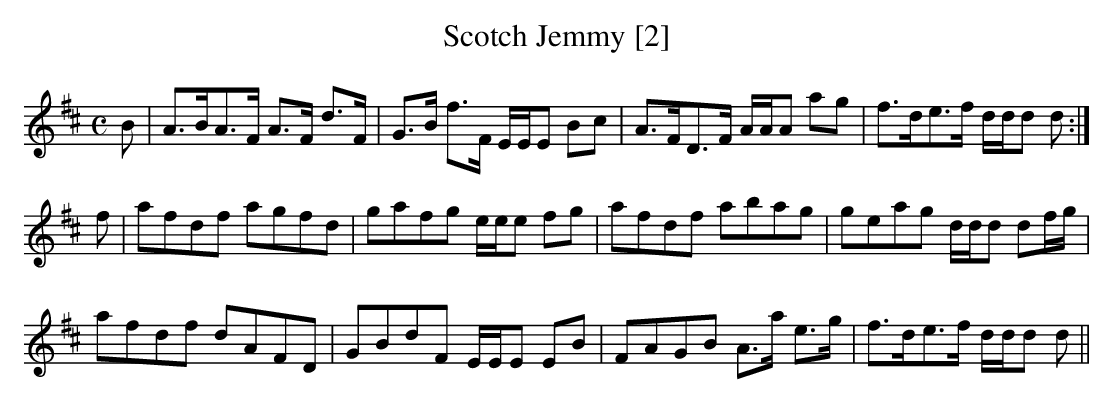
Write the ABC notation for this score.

X:1
T:Scotch Jemmy [2]
M:C
L:1/8
K:D
B|A>BA>F A>F d>F|G>B f>F E/E/E Bc|A>FD>F A/A/A ag|f>de>f d/d/d d:|
f|afdf agfd|gafg e/e/e fg|afdf abag|geag d/d/d df/g/|
afdf dAFD|GBdF E/E/E EB|FAGB A>a e>g|f>de>f d/d/d d||
